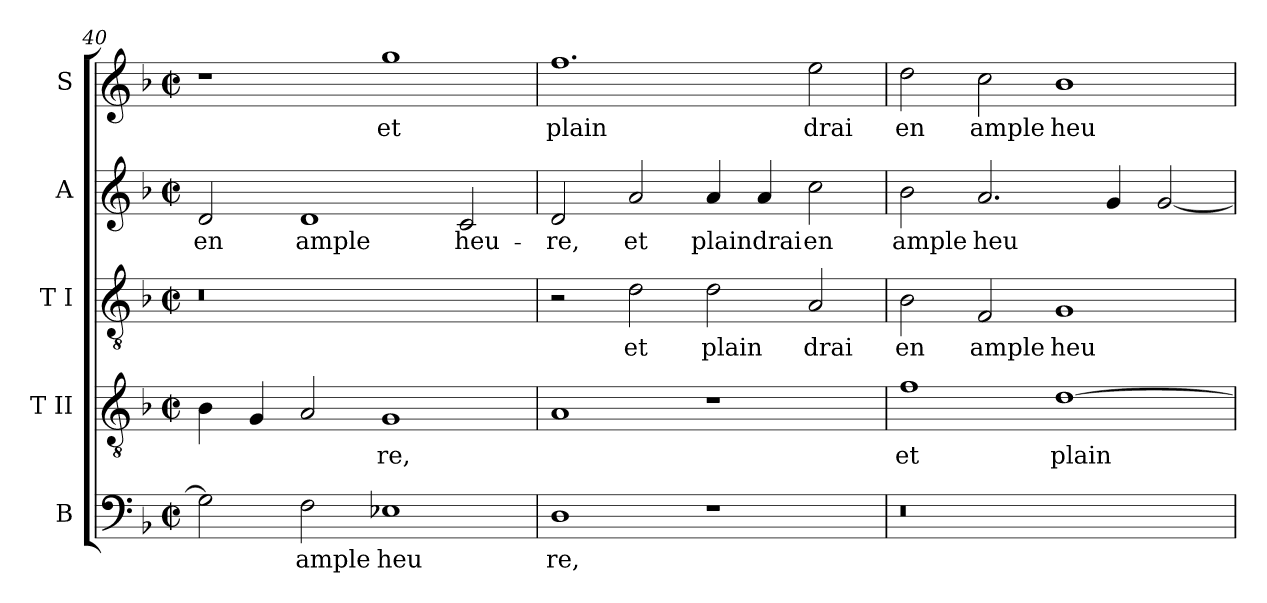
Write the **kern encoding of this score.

**kern	**text	**kern	**text	**kern	**text	**kern	**text	**kern	**text
*part5	*part5	*part4	*part4	*part3	*part3	*part2	*part2	*part1	*part1
*staff5	*staff5	*staff4	*staff4	*staff3	*staff3	*staff2	*staff2	*staff1	*staff1
*I"B	*	*I"T II	*	*I"T I	*	*I"A	*	*I"S	*
*clefF4	*	*clefGv2	*	*clefGv2	*	*clefG2	*	*clefG2	*
*k[b-]	*	*k[b-]	*	*k[b-]	*	*k[b-]	*	*k[b-]	*
*F:	*	*F:	*	*F:	*	*F:	*	*F:	*
*M2/2	*	*M2/2	*	*M2/2	*	*M2/2	*	*M2/2	*
*met(c|)	*	*met(c|)	*	*met(c|)	*	*met(c|)	*	*met(c|)	*
=40	=40	=40	=40	=40	=40	=40	=40	=40	=40
!	!	!	!	!	!	!	!LO:LY:b:cj	!	!
2G\]	.	4B-\	.	0r	.	2d/	en	1r	.
.	.	4G/	.	.	.	.	.	.	.
!	!LO:LY:b:cj	!	!	!	!	!	!LO:LY:b:cj	!	!
2F\	ample	2A/	.	.	.	1d	ample	.	.
!	!LO:LY:b:cj	!	!LO:LY:b:cj	!	!	!	!	!	!LO:LY:b:cj
1E-X	heu	1G	re,	.	.	.	.	1gg	et
!	!	!	!	!	!	!	!LO:LY:b:cj	!	!
.	.	.	.	.	.	2c/	heu-	.	.
=41	=41	=41	=41	=41	=41	=41	=41	=41	=41
!	!LO:LY:b:cj	!	!	!	!	!	!LO:LY:b:cj	!	!LO:LY:b:cj
1D	re,	1A	.	2r	.	2d/	-re,	1.ff	plain
!	!	!	!	!	!LO:LY:b:cj	!	!LO:LY:b:cj	!	!
.	.	.	.	2d\	et	2a/	et	.	.
!	!	!	!	!	!LO:LY:b:cj	!	!LO:LY:b:cj	!	!
1r	.	1r	.	2d\	plain	4a/	plaindrai	.	.
.	.	.	.	.	.	4a/	.	.	.
!	!	!	!	!	!LO:LY:b:cj	!	!LO:LY:b:cj	!	!LO:LY:b:cj
.	.	.	.	2A/	drai	2cc\	en	2ee\	drai
!!LO:LB:g=z
=42	=42	=42	=42	=42	=42	=42	=42	=42	=42
!	!	!	!LO:LY:b:cj	!	!LO:LY:b:cj	!	!LO:LY:b:cj	!	!LO:LY:b:cj
0r	.	1f	et	2B-\	en	2b-\	ample	2dd\	en
!	!	!	!	!	!LO:LY:b:cj	!	!LO:LY:b	!	!LO:LY:b:cj
.	.	.	.	2F/	ample	2.a/	heu	2cc\	ample
!	!	!	!LO:LY:b	!	!LO:LY:b:cj	!	!	!	!LO:LY:b:cj
.	.	[>1d	plain	1G	heu-	.	.	1b-	heu
.	.	.	.	.	.	4g/	.	.	.
.	.	.	.	.	.	[<2g/	.	.	.
=	=	=	=	=	=	=	=	=	=
*-	*-	*-	*-	*-	*-	*-	*-	*-	*-
